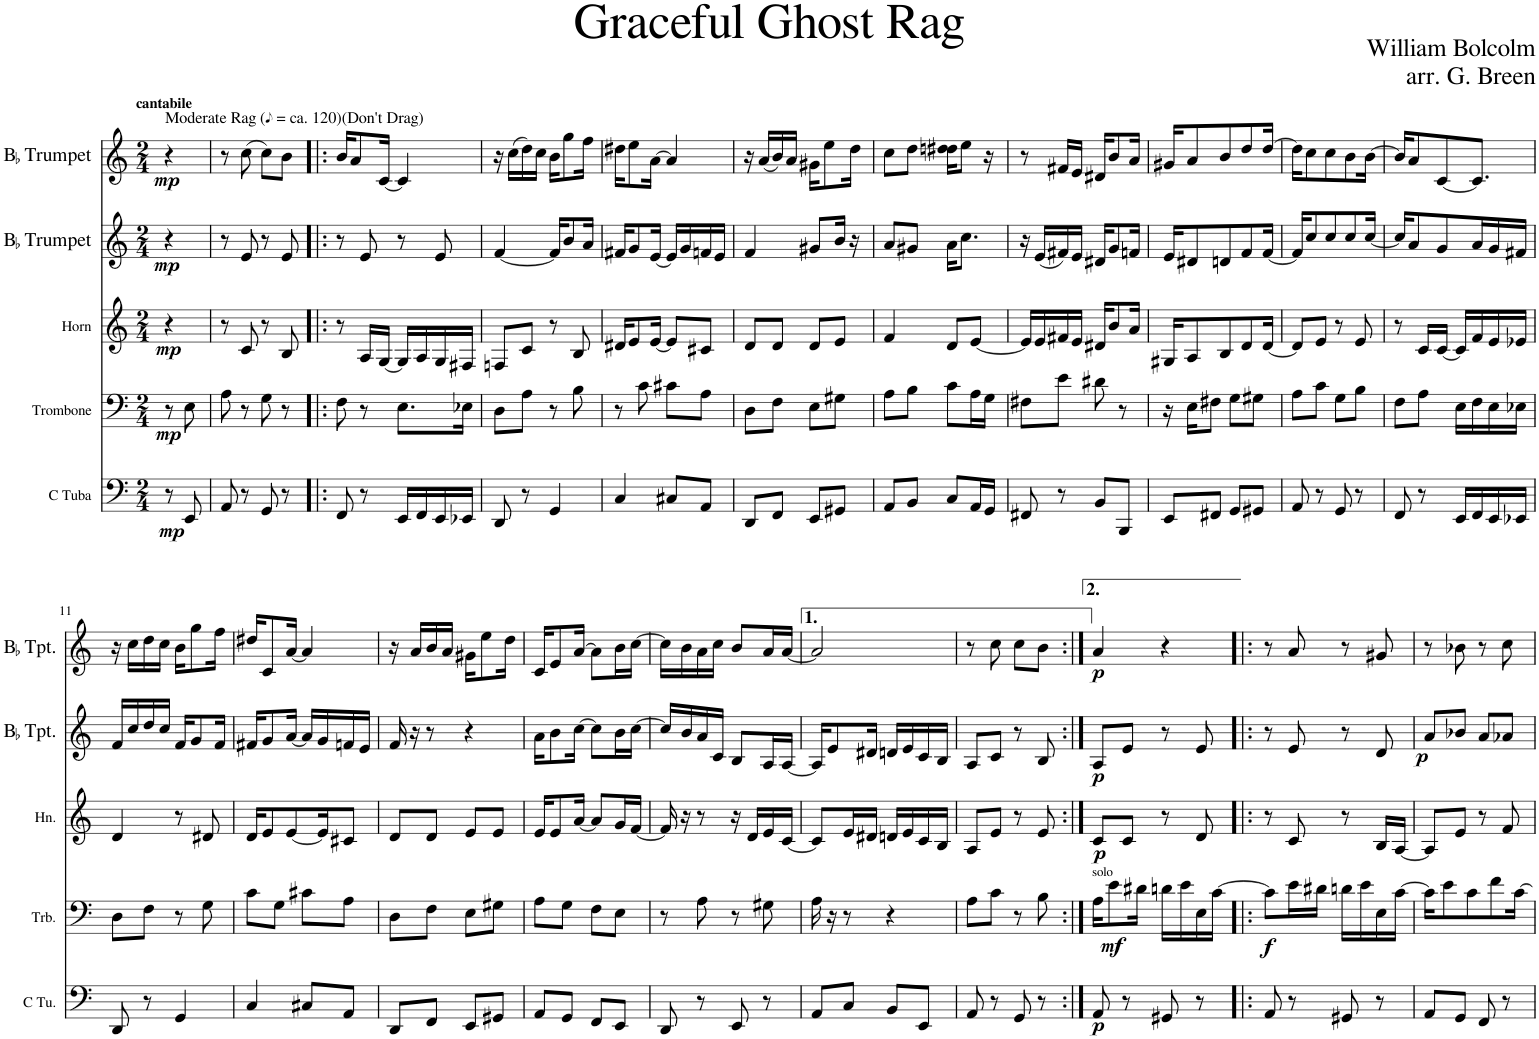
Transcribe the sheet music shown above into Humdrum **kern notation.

**kern	**dynam	**kern	**dynam	**kern	**dynam	**kern	**dynam	**kern	**dynam
*part5	*part5	*part4	*part4	*part3	*part3	*part2	*part2	*part1	*part1
*staff5	*staff5	*staff4	*staff4	*staff3	*staff3	*staff2	*staff2	*staff1	*staff1
*I"C Tuba	*	*I"Trombone	*	*I"Horn	*	*I"BaccidentalFlat Trumpet	*	*I"BaccidentalFlat Trumpet	*
*I'C Tu.	*	*I'Trb.	*	*I'Hn.	*	*I'BaccidentalFlat Tpt.	*	*I'BaccidentalFlat Tpt.	*
*clefF4	*	*clefF4	*	*clefG2	*	*clefG2	*	*clefG2	*
*	*	*	*	*ITrd4c7	*	*ITrd1c2	*	*ITrd1c2	*
*k[]	*	*k[]	*	*k[]	*	*k[]	*	*k[]	*
*M2/4	*	*M2/4	*	*M2/4	*	*M2/4	*	*M2/4	*
=	=	=	=	=	=	=	=	=	=
!	!	!	!	!	!	!	!	!LO:TX:a:B:t=cantabile	!
!	!	!	!	!	!	!	!	!LO:TX:a:t=Moderate Rag (	!
!	!	!	!	!	!	!	!	!LO:TX:a:t=ca. 120)(Don't Drag)	!
!	!LO:DY:b	!	!LO:DY:b	!	!LO:DY:b	!	!LO:DY:b	!	!LO:DY:b
8r	mp	8r	mp	4r	mp	4r	mp	4r	mp
8EE/	.	8E\	.	.	.	.	.	.	.
=1	=1	=1	=1	=1	=1	=1	=1	=1	=1
8AA/	.	8A\	.	8r	.	8r	.	8r	.
8r	.	8r	.	8c/	.	8e/	.	(8cc\	.
8GG/	.	8G\	.	8r	.	8r	.	8cc\L)	.
8r	.	8r	.	8B/	.	8e/	.	8b\J	.
=2!|:	=2!|:	=2!|:	=2!|:	=2!|:	=2!|:	=2!|:	=2!|:	=2!|:	=2!|:
8FF/	.	8F\	.	8r	.	8r	.	16b/KL	.
.	.	.	.	.	.	.	.	8a/	.
8r	.	8r	.	16A/LL	.	8e/	.	.	.
.	.	.	.	[16G/JJ	.	.	.	[16c/Jk	.
16EE/LL	.	8.E\L	.	16G/LL]	.	8r	.	4c/]	.
16FF/	.	.	.	16A/	.	.	.	.	.
16EE/	.	.	.	16G/	.	8e/	.	.	.
16EE-X/JJ	.	16E-X\Jk	.	16F#X/JJ	.	.	.	.	.
=3	=3	=3	=3	=3	=3	=3	=3	=3	=3
8DD/	.	8D\L	.	8Fn/L	.	[4f/	.	16r	.
.	.	.	.	.	.	.	.	(16cc\LL	.
8r	.	8A\J	.	8c/J	.	.	.	16dd\)	.
.	.	.	.	.	.	.	.	16cc\JJ	.
4GG/	.	8r	.	8r	.	16f/KL]	.	16b\KL	.
.	.	.	.	.	.	8b/	.	8gg\	.
.	.	8B\	.	8B/	.	.	.	.	.
.	.	.	.	.	.	16a/Jk	.	16ff\Jk	.
=4	=4	=4	=4	=4	=4	=4	=4	=4	=4
4C/	.	8r	.	16d#X/KL	.	16f#X/KL	.	16dd#X\KL	.
.	.	.	.	8e/	.	8g/	.	8ee\	.
.	.	8c\	.	.	.	.	.	.	.
.	.	.	.	[16e/Jk	.	[16e/Jk	.	[16a\Jk	.
8C#X/L	.	8c#X\L	.	8e/L]	.	16e/LL]	.	4a/]	.
.	.	.	.	.	.	16g/	.	.	.
8AA/J	.	8A\J	.	8c#X/J	.	16fn/	.	.	.
.	.	.	.	.	.	16e/JJ	.	.	.
=5	=5	=5	=5	=5	=5	=5	=5	=5	=5
8DD/L	.	8D\L	.	8d/L	.	4f/	.	16r	.
.	.	.	.	.	.	.	.	(16a/LL	.
8FF/J	.	8F\J	.	8d/J	.	.	.	16b/)	.
.	.	.	.	.	.	.	.	16a/JJ	.
8EE/L	.	8E\L	.	8d/L	.	8g#X/L	.	16g#X\KL	.
.	.	.	.	.	.	.	.	8ee\	.
8GG#X/J	.	8G#X\J	.	8e/J	.	16b/Jk	.	.	.
.	.	.	.	.	.	16r	.	16dd\Jk	.
=6	=6	=6	=6	=6	=6	=6	=6	=6	=6
8AA/L	.	8A\L	.	4f/	.	8a/L	.	8cc\L	.
8BB/J	.	8B\J	.	.	.	8g#X/J	.	8dd\J	.
8C/L	.	8c\L	.	8d/L	.	16a\KL	.	16ddn\ 16dd#X\KL	.
.	.	.	.	.	.	8.cc\J	.	8ee\J	.
16AA/L	.	16A\L	.	[8e/J	.	.	.	.	.
16GG/JJ	.	16G\JJ	.	.	.	.	.	16r	.
=7	=7	=7	=7	=7	=7	=7	=7	=7	=7
8FF#X/	.	8F#X\L	.	16e/LL]	.	16r	.	8r	.
.	.	.	.	16e/	.	(16e/LL	.	.	.
8r	.	8e\J	.	16f#X/	.	16f#X/)	.	16f#X/LL	.
.	.	.	.	16e/JJ	.	16e/JJ	.	16e/JJ	.
8BB/L	.	8d#X\	.	16d#X/KL	.	16d#X/KL	.	16d#X/KL	.
.	.	.	.	8b/	.	8g/	.	8b/	.
8BBB/J	.	8r	.	.	.	.	.	.	.
.	.	.	.	16a/Jk	.	16fn/Jk	.	16a/Jk	.
=8	=8	=8	=8	=8	=8	=8	=8	=8	=8
8EE/L	.	16r	.	16G#X/KL	.	16e/KL	.	16g#X/KL	.
.	.	16E\KL	.	8A/	.	8d#X/	.	8a/	.
8FF#X/J	.	8F#X\J	.	.	.	.	.	.	.
.	.	.	.	8B/	.	8dn/	.	8b/	.
8GG/L	.	8G\L	.	.	.	.	.	.	.
.	.	.	.	8d/	.	8f/	.	8dd/	.
8GG#X/J	.	8G#X\J	.	.	.	.	.	.	.
.	.	.	.	[16d/Jk	.	[16f/Jk	.	[16dd/Jk	.
=9	=9	=9	=9	=9	=9	=9	=9	=9	=9
8AA/	.	8A\L	.	8d/L]	.	16f/KL]	.	16dd\KL]	.
.	.	.	.	.	.	8cc/	.	8cc\	.
8r	.	8c\J	.	8e/J	.	.	.	.	.
.	.	.	.	.	.	8cc/	.	8cc\	.
8GG/	.	8G\L	.	8r	.	.	.	.	.
.	.	.	.	.	.	8cc/	.	8b\	.
8r	.	8B\J	.	8e/	.	.	.	.	.
.	.	.	.	.	.	[16cc/Jk	.	[16b\Jk	.
=10	=10	=10	=10	=10	=10	=10	=10	=10	=10
8FF/	.	8F\L	.	8r	.	16cc/KL]	.	16b/KL]	.
.	.	.	.	.	.	8a/	.	8a/	.
8r	.	8A\J	.	16c/LL	.	.	.	.	.
.	.	.	.	[16c/JJ	.	8g/	.	[8c/	.
16EE/LL	.	16E\LL	.	16c/LL]	.	.	.	.	.
16FF/	.	16F\	.	16f/	.	16a/L	.	8.c/J]	.
16EE/	.	16E\	.	16e/	.	16g/	.	.	.
16EE-X/JJ	.	16E-X\JJ	.	16e-X/JJ	.	16f#X/JJ	.	.	.
!!LO:LB:g=z
=11	=11	=11	=11	=11	=11	=11	=11	=11	=11
8DD/	.	8D\L	.	4d/	.	16f/LL	.	16r	.
.	.	.	.	.	.	16cc/	.	16cc\LL	.
8r	.	8F\J	.	.	.	16dd/	.	16dd\	.
.	.	.	.	.	.	16cc/JJ	.	16cc\JJ	.
4GG/	.	8r	.	8r	.	16f/KL	.	16b\KL	.
.	.	.	.	.	.	8g/	.	8gg\	.
.	.	8G\	.	8d#X/	.	.	.	.	.
.	.	.	.	.	.	16f/Jk	.	16ff\Jk	.
=12	=12	=12	=12	=12	=12	=12	=12	=12	=12
4C/	.	8c\L	.	16d/KL	.	16f#X/KL	.	16dd#X/KL	.
.	.	.	.	8e/	.	8g/	.	8c/	.
.	.	8G\J	.	.	.	.	.	.	.
.	.	.	.	[8e/	.	[16a/Jk	.	[16a/Jk	.
8C#X/L	.	8c#X\L	.	.	.	16a/LL]	.	4a/]	.
.	.	.	.	16e/K]	.	16g/	.	.	.
8AA/J	.	8A\J	.	8c#X/J	.	16fn/	.	.	.
.	.	.	.	.	.	16e/JJ	.	.	.
=13	=13	=13	=13	=13	=13	=13	=13	=13	=13
8DD/L	.	8D\L	.	8d/L	.	16f/	.	16r	.
.	.	.	.	.	.	16r	.	16a/LL	.
8FF/J	.	8F\J	.	8d/J	.	8r	.	16b/	.
.	.	.	.	.	.	.	.	16a/JJ	.
8EE/L	.	8E\L	.	8e/L	.	4r	.	16g#X\KL	.
.	.	.	.	.	.	.	.	8ee\	.
8GG#X/J	.	8G#X\J	.	8e/J	.	.	.	.	.
.	.	.	.	.	.	.	.	16dd\Jk	.
=14	=14	=14	=14	=14	=14	=14	=14	=14	=14
8AA/L	.	8A\L	.	16e/KL	.	16a\KL	.	16c/KL	.
.	.	.	.	8e/	.	8b\	.	8e/	.
8GG/J	.	8G\J	.	.	.	.	.	.	.
.	.	.	.	[16a/Jk	.	[16cc\Jk	.	[16a/Jk	.
8FF/L	.	8F\L	.	8a/L]	.	8cc\L]	.	8a\L]	.
8EE/J	.	8E\J	.	16g/L	.	16b\L	.	16b\L	.
.	.	.	.	[16f/JJ	.	[16cc\JJ	.	[16cc\JJ	.
=15	=15	=15	=15	=15	=15	=15	=15	=15	=15
8DD/	.	8r	.	16f/]	.	16cc/LL]	.	16cc\LL]	.
.	.	.	.	16r	.	16b/	.	16b\	.
8r	.	8A\	.	8r	.	16a/	.	16a\	.
.	.	.	.	.	.	16c/JJ	.	16cc\JJ	.
8EE/	.	8r	.	16r	.	8B/L	.	8b/L	.
.	.	.	.	16d/LL	.	.	.	.	.
8r	.	8G#X\	.	16e/	.	16A/L	.	16a/L	.
.	.	.	.	[16c/JJ	.	[16A/JJ	.	[16a/JJ	.
=16	=16	=16	=16	=16	=16	=16	=16	=16	=16
8AA/L	.	16A\	.	8c/L]	.	16A/KL]	.	2a/]	.
.	.	16r	.	.	.	8e/	.	.	.
8C/J	.	8r	.	16e/L	.	.	.	.	.
.	.	.	.	16d#X/JJ	.	16d#X/Jk	.	.	.
8BB/L	.	4r	.	16dn/LL	.	16dn/LL	.	.	.
.	.	.	.	16e/	.	16e/	.	.	.
8EE/J	.	.	.	16c/	.	16c/	.	.	.
.	.	.	.	16B/JJ	.	16B/JJ	.	.	.
=17	=17	=17	=17	=17	=17	=17	=17	=17	=17
8AA/	.	8A\L	.	8A/L	.	8A/L	.	8r	.
8r	.	8c\J	.	8e/J	.	8c/J	.	8cc\	.
8GG/	.	8r	.	8r	.	8r	.	8cc\L	.
8r	.	8B\	.	8e/	.	8B/	.	8b\J	.
=18:|!	=18:|!	=18:|!	=18:|!	=18:|!	=18:|!	=18:|!	=18:|!	=18:|!	=18:|!
!	!	!LO:TX:a:t=solo	!	!	!	!	!	!	!
!	!LO:DY:b	!	!	!	!LO:DY:b	!	!LO:DY:b	!	!LO:DY:b
8AA/	p	16A\KL	.	8c/L	p	8A/L	p	4a/	p
!	!	!	!LO:DY:b	!	!	!	!	!	!
.	.	8e\	mf	.	.	.	.	.	.
8r	.	.	.	8c/J	.	8e/J	.	.	.
.	.	16d#X\Jk	.	.	.	.	.	.	.
8GG#X/	.	16dn\LL	.	8r	.	8r	.	4r	.
.	.	16e\	.	.	.	.	.	.	.
8r	.	16E\	.	8d/	.	8e/	.	.	.
.	.	[16c\JJ	.	.	.	.	.	.	.
=19!|:	=19!|:	=19!|:	=19!|:	=19!|:	=19!|:	=19!|:	=19!|:	=19!|:	=19!|:
!	!	!	!LO:DY:b	!	!	!	!	!	!
8AA/	.	8c\L]	f	8r	.	8r	.	8r	.
8r	.	16e\L	.	8c/	.	8e/	.	8a/	.
.	.	16d#X\JJ	.	.	.	.	.	.	.
8GG#X/	.	16dn\LL	.	8r	.	8r	.	8r	.
.	.	16e\	.	.	.	.	.	.	.
8r	.	16E\	.	16B/LL	.	8d/	.	8g#X/	.
.	.	[16c\JJ	.	[16A/JJ	.	.	.	.	.
=20	=20	=20	=20	=20	=20	=20	=20	=20	=20
!	!	!	!	!	!	!	!LO:DY:b	!	!
8AA/L	.	16c\KL]	.	8A/L]	.	8a/L	p	8r	.
.	.	8e\	.	.	.	.	.	.	.
8GG/J	.	.	.	8e/J	.	8b-X/J	.	8b-X\	.
.	.	8c\	.	.	.	.	.	.	.
8FF/	.	.	.	8r	.	8a/L	.	8r	.
.	.	8f\	.	.	.	.	.	.	.
8r	.	.	.	8f/	.	8a-X/J	.	8cc\	.
.	.	[16c\Jk	.	.	.	.	.	.	.
=	=	=	=	=	=	=	=	=	=
*-	*-	*-	*-	*-	*-	*-	*-	*-	*-
